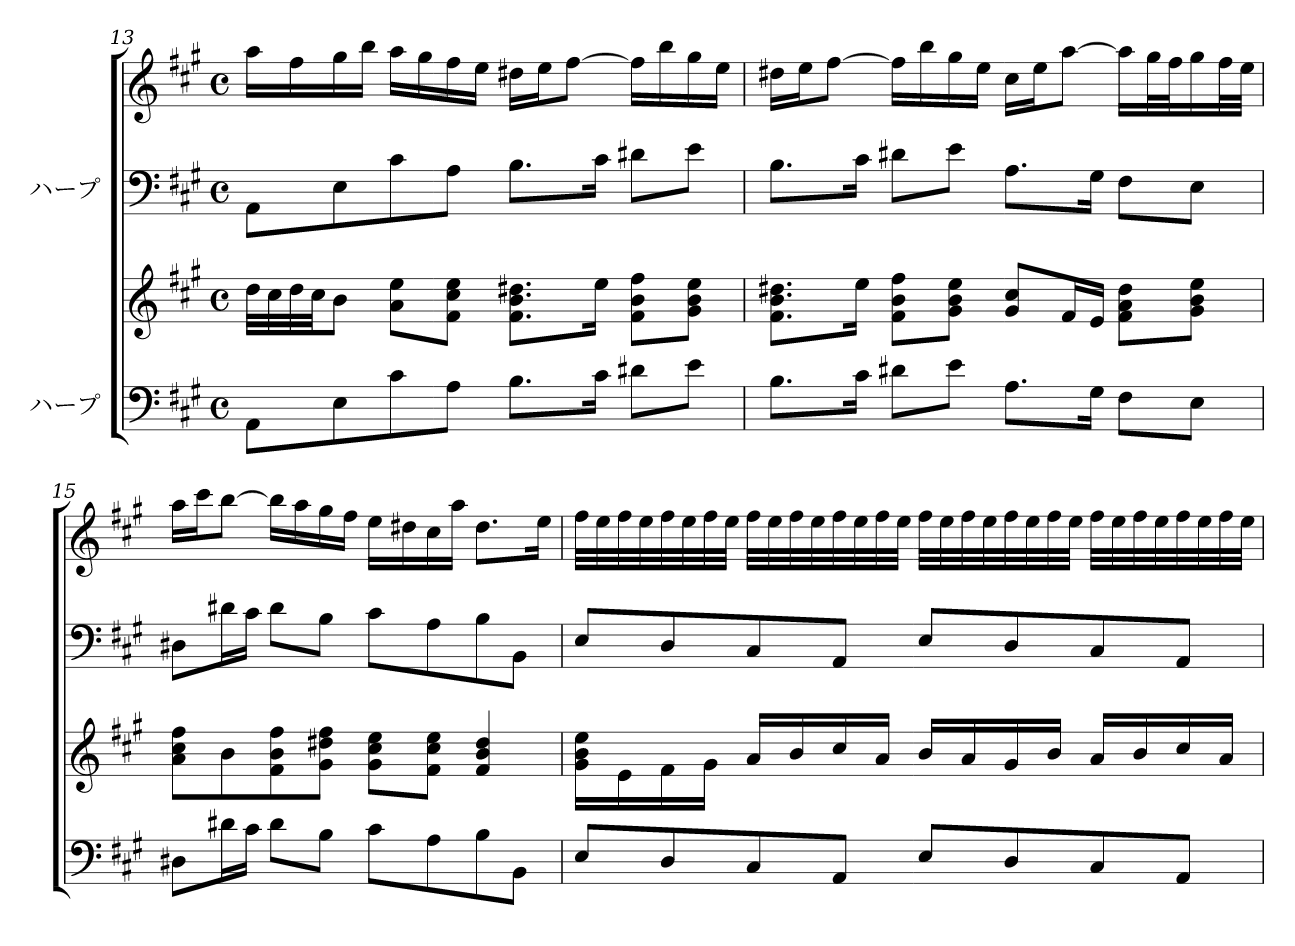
**kern	**kern	**kern	**kern
*part2	*part2	*part1	*part1
*staff4	*staff3	*staff2	*staff1
*I"ハープ	*	*I"ハープ	*
!!LO:PB:g=z
*clefF4	*clefG2	*clefF4	*clefG2
*k[f#c#g#]	*k[f#c#g#]	*k[f#c#g#]	*k[f#c#g#]
*M4/4	*M4/4	*M4/4	*M4/4
*met(c)	*met(c)	*met(c)	*met(c)
=13	=13	=13	=13
8AA\L	32dd\LLL	8AA\L	16aa\LL
.	32cc#\	.	.
.	32dd\	.	16ff#\
.	32cc#\JJ	.	.
8E\	8b\J	8E\	16gg#\
.	.	.	16bb\JJ
8c#\	8a\ 8ee\L	8c#\	16aa\LL
.	.	.	16gg#\
8A\J	8f#\ 8cc#\ 8ee\J	8A\J	16ff#\
.	.	.	16ee\JJ
8.B\L	8.f#\ 8.b\ 8.dd#X\L	8.B\L	16dd#X\LL
.	.	.	16ee\J
.	.	.	[8ff#\J
16c#\Jk	16ee\Jk	16c#\Jk	.
8d#X\L	8f#\ 8b\ 8ff#\L	8d#X\L	16ff#\LL]
.	.	.	16bb\
8e\J	8g#\ 8b\ 8ee\J	8e\J	16gg#\
.	.	.	16ee\JJ
=14	=14	=14	=14
8.B\L	8.f#\ 8.b\ 8.dd#X\L	8.B\L	16dd#X\LL
.	.	.	16ee\J
.	.	.	[8ff#\J
16c#\Jk	16ee\Jk	16c#\Jk	.
8d#X\L	8f#\ 8b\ 8ff#\L	8d#X\L	16ff#\LL]
.	.	.	16bb\
8e\J	8g#\ 8b\ 8ee\J	8e\J	16gg#\
.	.	.	16ee\JJ
8.A\L	8g#/ 8cc#/L	8.A\L	16cc#\LL
.	.	.	16ee\J
.	16f#/L	.	[8aa\J
16G#\Jk	16e/JJ	16G#\Jk	.
8F#\L	8f#\ 8a\ 8dd#\L	8F#\L	16aa\LL]
.	.	.	32gg#\L
.	.	.	32ff#\J
8E\J	8g#\ 8b\ 8ee\J	8E\J	16gg#\
.	.	.	32ff#\L
.	.	.	32ee\JJJ
!!LO:LB:g=z
=15	=15	=15	=15
8D#X\L	8a\ 8cc#\ 8ff#\L	8D#X\L	16aa\LL
.	.	.	16ccc#\J
16d#X\L	8b\	16d#X\L	[8bb\J
16c#\JJ	.	16c#\JJ	.
8d#\L	8f#\ 8b\ 8ff#\	8d#\L	16bb\LL]
.	.	.	16aa\
8B\J	8g#\ 8dd#X\ 8ff#\J	8B\J	16gg#\
.	.	.	16ff#\JJ
8c#\L	8g#\ 8cc#\ 8ee\L	8c#\L	16ee\LL
.	.	.	16dd#X\
8A\	8f#\ 8cc#\ 8ee\J	8A\	16cc#\
.	.	.	16aa\JJ
8B\	4f#/ 4b/ 4dd#/	8B\	8.dd#\L
8BB\J	.	8BB\J	.
.	.	.	16ee\Jk
!!LO:LB:g=z
=16	=16	=16	=16
8E/L	16g#\ 16b\ 16ee\LL	8E/L	32ff#\LLL
.	.	.	32ee\
.	16e\	.	32ff#\
.	.	.	32ee\
8D/	16f#\	8D/	32ff#\
.	.	.	32ee\
.	16g#\JJ	.	32ff#\
.	.	.	32ee\JJJ
8C#/	16a/LL	8C#/	32ff#\LLL
.	.	.	32ee\
.	16b/	.	32ff#\
.	.	.	32ee\
8AA/J	16cc#/	8AA/J	32ff#\
.	.	.	32ee\
.	16a/JJ	.	32ff#\
.	.	.	32ee\JJJ
8E/L	16b/LL	8E/L	32ff#\LLL
.	.	.	32ee\
.	16a/	.	32ff#\
.	.	.	32ee\
8D/	16g#/	8D/	32ff#\
.	.	.	32ee\
.	16b/JJ	.	32ff#\
.	.	.	32ee\JJJ
8C#/	16a/LL	8C#/	32ff#\LLL
.	.	.	32ee\
.	16b/	.	32ff#\
.	.	.	32ee\
8AA/J	16cc#/	8AA/J	32ff#\
.	.	.	32ee\
.	16a/JJ	.	32ff#\
.	.	.	32ee\JJJ
=	=	=	=
*-	*-	*-	*-
